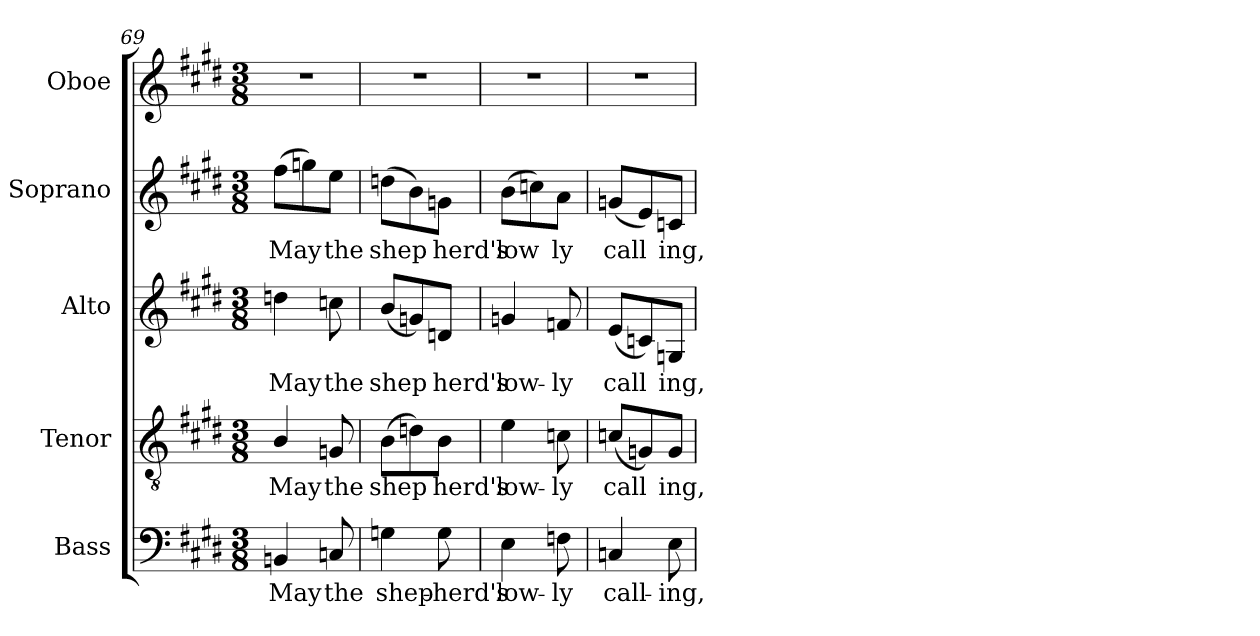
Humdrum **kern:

**kern	**text	**kern	**text	**kern	**text	**kern	**text	**kern
*part5	*part5	*part4	*part4	*part3	*part3	*part2	*part2	*part1
*staff5	*staff5	*staff4	*staff4	*staff3	*staff3	*staff2	*staff2	*staff1
*I"Bass	*	*I"Tenor	*	*I"Alto	*	*I"Soprano	*	*I"Oboe
*I'B	*	*I'T	*	*I'A	*	*I'S	*	*I'Ob.
*clefF4	*	*clefGv2	*	*clefG2	*	*clefG2	*	*clefG2
*k[f#c#g#d#]	*	*k[f#c#g#d#]	*	*k[f#c#g#d#]	*	*k[f#c#g#d#]	*	*k[f#c#g#d#]
*E:	*	*E:	*	*E:	*	*E:	*	*E:
*M3/8	*	*M3/8	*	*M3/8	*	*M3/8	*	*M3/8
=69	=69	=69	=69	=69	=69	=69	=69	=69
!	!LO:LY:b	!	!LO:LY:b	!	!LO:LY:b	!	!LO:LY:b	!
4BBni/	May	4B/	May	4ddn\	May	(>8ff#\L	May	4.r
.	.	.	.	.	.	8ggn\)	.	.
!	!LO:LY:b	!	!LO:LY:b	!	!LO:LY:b	!	!LO:LY:b	!
8Cn/	the	8Gn/	the	8ccn\	the	8ee\J	the	.
=70	=70	=70	=70	=70	=70	=70	=70	=70
!	!LO:LY:b	!	!LO:LY:b	!	!LO:LY:b	!	!LO:LY:b	!
4Gn\	shep-	(>8B\L	shep­	(<8b/L	shep­	(>8ddn\L	shep­	4.r
.	.	8dn\)	.	8gn/)	.	8b\)	.	.
!	!LO:LY:b	!	!LO:LY:b	!	!LO:LY:b	!	!LO:LY:b	!
8G\	-herd's	8B\J	herd's	8dn/J	herd's	8gn\J	herd's	.
=71	=71	=71	=71	=71	=71	=71	=71	=71
!	!LO:LY:b	!	!LO:LY:b	!	!LO:LY:b	!	!LO:LY:b	!
4E\	low-	4e\	low-	4gn/	low-	(>8b\L	low­	4.r
.	.	.	.	.	.	8ccn\)	.	.
!	!LO:LY:b	!	!LO:LY:b	!	!LO:LY:b	!	!LO:LY:b	!
8Fn\	-ly	8cn\	-ly	8fn/	-ly	8a\J	ly	.
=72	=72	=72	=72	=72	=72	=72	=72	=72
!	!LO:LY:b	!	!LO:LY:b	!	!LO:LY:b	!	!LO:LY:b	!
4Cn/	call-	(<8cn/L	call­	(<8e/L	call­	(<8gn/L	call­	4.r
.	.	8Gn/)	.	8cn/)	.	8e/)	.	.
!	!LO:LY:b	!	!LO:LY:b	!	!LO:LY:b	!	!LO:LY:b	!
8E\	-ing,	8G/J	ing,	8Gn/J	ing,	8cn/J	ing,	.
=	=	=	=	=	=	=	=	=
*-	*-	*-	*-	*-	*-	*-	*-	*-
